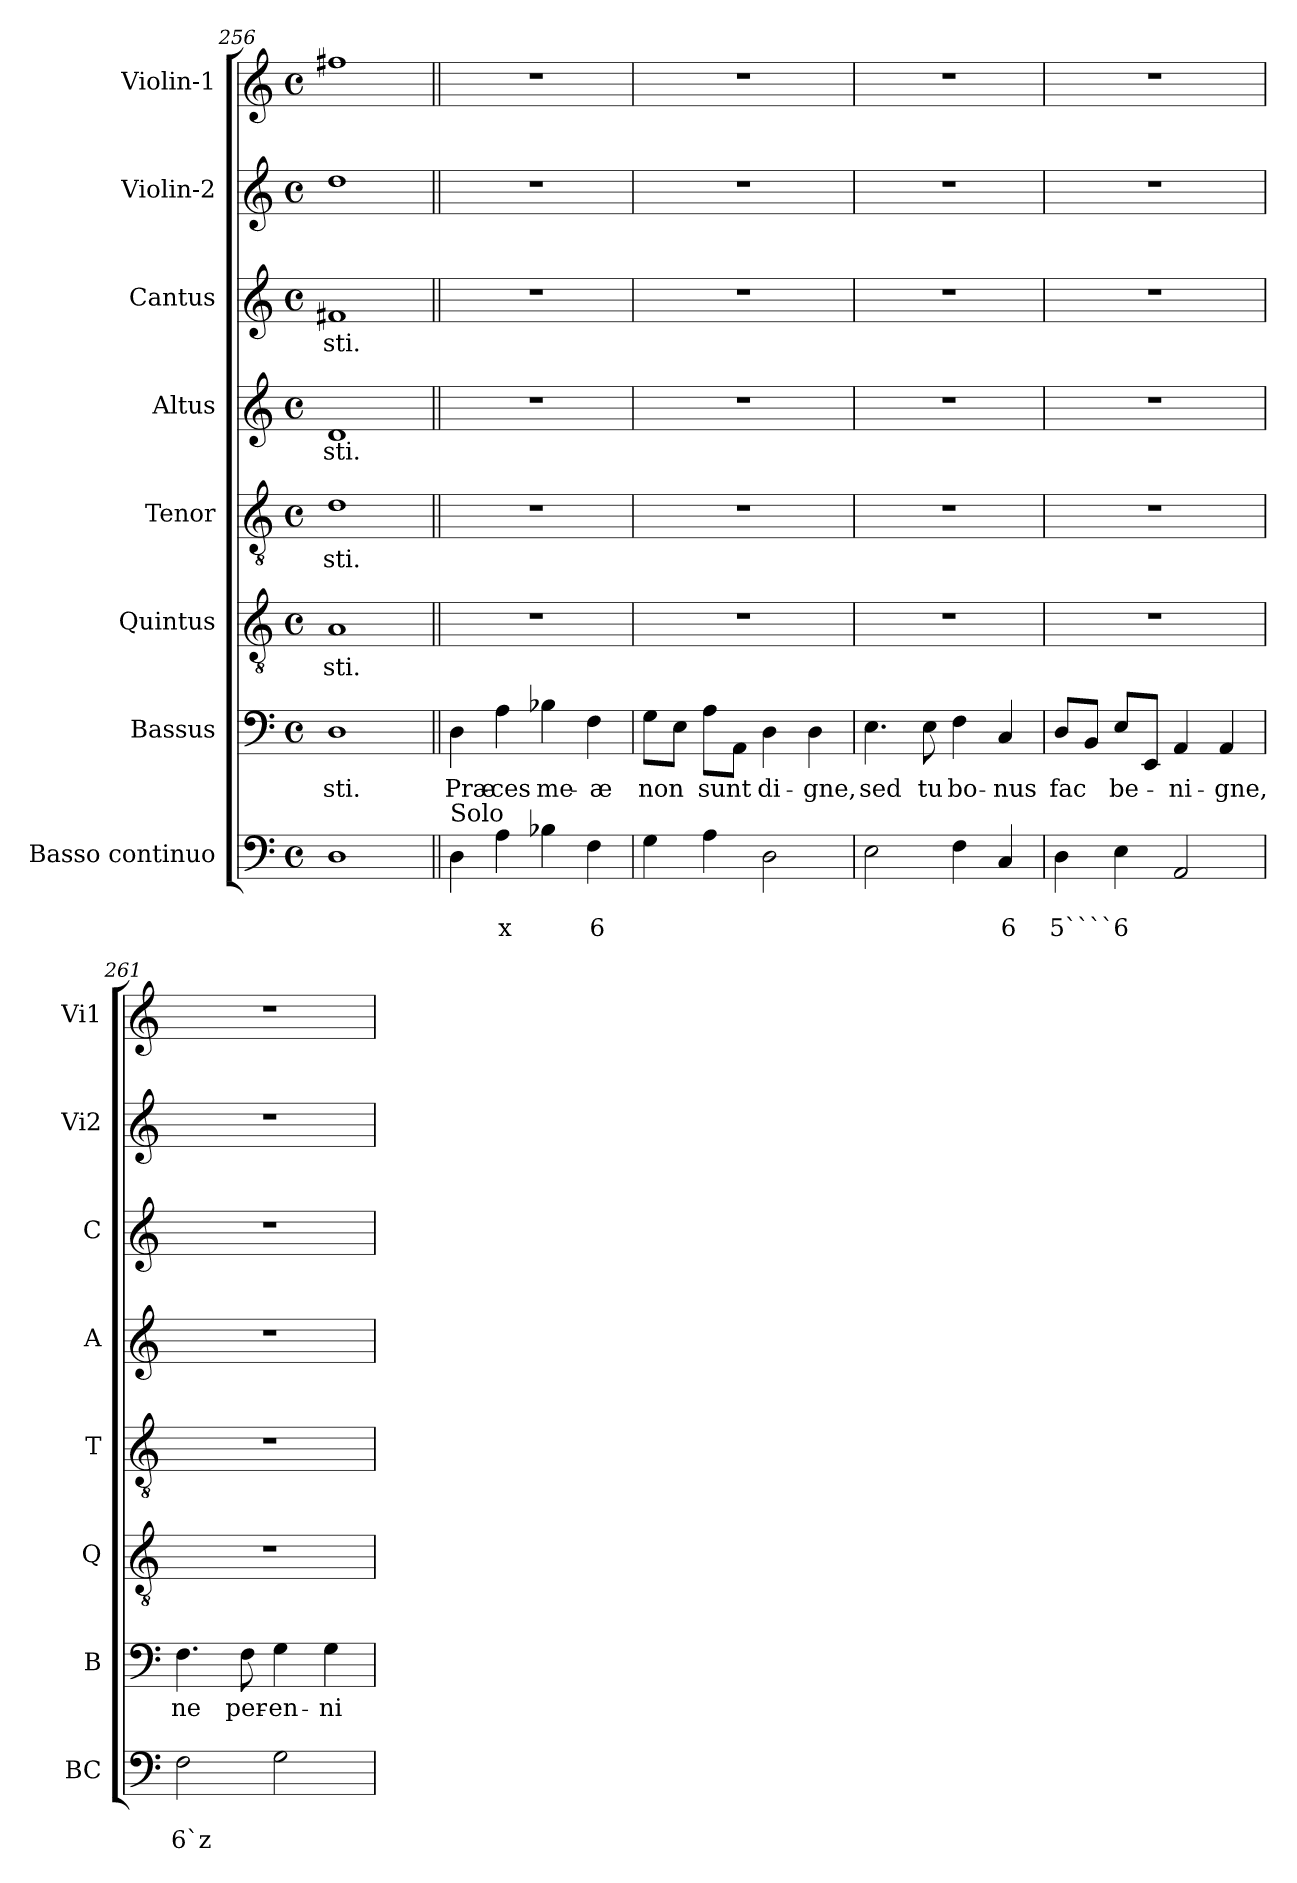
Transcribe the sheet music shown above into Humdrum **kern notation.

**kern	**text	**text	**kern	**text	**kern	**text	**kern	**text	**kern	**text	**kern	**text	**kern	**kern
*part8	*part8	*part8	*part7	*part7	*part6	*part6	*part5	*part5	*part4	*part4	*part3	*part3	*part2	*part1
*staff8	*staff8	*staff8	*staff7	*staff7	*staff6	*staff6	*staff5	*staff5	*staff4	*staff4	*staff3	*staff3	*staff2	*staff1
*I"Basso continuo	*	*	*I"Bassus	*	*I"Quintus	*	*I"Tenor	*	*I"Altus	*	*I"Cantus	*	*I"Violin-2	*I"Violin-1
*I'BC	*	*	*I'B	*	*I'Q	*	*I'T	*	*I'A	*	*I'C	*	*I'Vi2	*I'Vi1
*clefF4	*	*	*clefF4	*	*clefGv2	*	*clefGv2	*	*clefG2	*	*clefG2	*	*clefG2	*clefG2
*k[]	*	*	*k[]	*	*k[]	*	*k[]	*	*k[]	*	*k[]	*	*k[]	*k[]
*C:	*	*	*C:	*	*C:	*	*C:	*	*C:	*	*C:	*	*C:	*C:
*M4/4	*	*	*M4/4	*	*M4/4	*	*M4/4	*	*M4/4	*	*M4/4	*	*M4/4	*M4/4
*met(c)	*	*	*met(c)	*	*met(c)	*	*met(c)	*	*met(c)	*	*met(c)	*	*met(c)	*met(c)
=256	=256	=256	=256	=256	=256	=256	=256	=256	=256	=256	=256	=256	=256	=256
!	!	!	!	!LO:LY:b	!	!LO:LY:b	!	!LO:LY:b	!	!LO:LY:b	!	!LO:LY:b	!	!
1D	.	.	1D	-sti.	1A	-sti.	1d	-sti.	1d	-sti.	1f#X	-sti.	1dd	1ff#X
!!LO:PB:g=z
=257||	=257||	=257||	=257||	=257||	=257||	=257||	=257||	=257||	=257||	=257||	=257||	=257||	=257||	=257||
!LO:TX:a:t=Solo	!	!	!	!	!	!	!	!	!	!	!	!	!	!
!	!	!	!	!LO:LY:b	!	!	!	!	!	!	!	!	!	!
4D\	.	.	4D\	Præ-	1r	.	1r	.	1r	.	1r	.	1r	1r
!	!	!LO:LY:b	!	!LO:LY:b	!	!	!	!	!	!	!	!	!	!
4A\	.	x	4A\	-ces	.	.	.	.	.	.	.	.	.	.
!	!	!	!	!LO:LY:b	!	!	!	!	!	!	!	!	!	!
4B-X\	.	.	4B-X\	me-	.	.	.	.	.	.	.	.	.	.
!	!	!LO:LY:b	!	!LO:LY:b	!	!	!	!	!	!	!	!	!	!
4F\	.	6	4F\	-æ	.	.	.	.	.	.	.	.	.	.
=258	=258	=258	=258	=258	=258	=258	=258	=258	=258	=258	=258	=258	=258	=258
!	!	!	!	!LO:LY:b	!	!	!	!	!	!	!	!	!	!
4G\	.	.	8G\L	non	1r	.	1r	.	1r	.	1r	.	1r	1r
.	.	.	8E\J	.	.	.	.	.	.	.	.	.	.	.
!	!	!	!	!LO:LY:b	!	!	!	!	!	!	!	!	!	!
4A\	.	.	8A\L	sunt	.	.	.	.	.	.	.	.	.	.
.	.	.	8AA\J	.	.	.	.	.	.	.	.	.	.	.
!	!	!	!	!LO:LY:b	!	!	!	!	!	!	!	!	!	!
2D\	.	.	4D\	di-	.	.	.	.	.	.	.	.	.	.
!	!	!	!	!LO:LY:b	!	!	!	!	!	!	!	!	!	!
.	.	.	4D\	-gne,	.	.	.	.	.	.	.	.	.	.
=259	=259	=259	=259	=259	=259	=259	=259	=259	=259	=259	=259	=259	=259	=259
!	!	!	!	!LO:LY:b	!	!	!	!	!	!	!	!	!	!
2E\	.	.	4.E\	sed	1r	.	1r	.	1r	.	1r	.	1r	1r
!	!	!	!	!LO:LY:b	!	!	!	!	!	!	!	!	!	!
.	.	.	8E\	tu	.	.	.	.	.	.	.	.	.	.
!	!	!	!	!LO:LY:b	!	!	!	!	!	!	!	!	!	!
4F\	.	.	4F\	bo-	.	.	.	.	.	.	.	.	.	.
!	!	!LO:LY:b	!	!LO:LY:b	!	!	!	!	!	!	!	!	!	!
4C/	.	6	4C/	-nus	.	.	.	.	.	.	.	.	.	.
=260	=260	=260	=260	=260	=260	=260	=260	=260	=260	=260	=260	=260	=260	=260
!	!	!LO:LY:b	!	!LO:LY:b	!	!	!	!	!	!	!	!	!	!
4D\	.	5````6	8D/L	fac	1r	.	1r	.	1r	.	1r	.	1r	1r
.	.	.	8BB/J	.	.	.	.	.	.	.	.	.	.	.
!	!	!	!	!LO:LY:b	!	!	!	!	!	!	!	!	!	!
4E\	.	.	8E/L	be-	.	.	.	.	.	.	.	.	.	.
.	.	.	8EE/J	.	.	.	.	.	.	.	.	.	.	.
!	!	!	!	!LO:LY:b	!	!	!	!	!	!	!	!	!	!
2AA/	.	.	4AA/	-ni-	.	.	.	.	.	.	.	.	.	.
!	!	!	!	!LO:LY:b	!	!	!	!	!	!	!	!	!	!
.	.	.	4AA/	-gne,	.	.	.	.	.	.	.	.	.	.
!!LO:LB:g=z
=261	=261	=261	=261	=261	=261	=261	=261	=261	=261	=261	=261	=261	=261	=261
!	!	!LO:LY:b	!	!LO:LY:b	!	!	!	!	!	!	!	!	!	!
2F\	.	6`z	4.F\	ne	1r	.	1r	.	1r	.	1r	.	1r	1r
!	!	!	!	!LO:LY:b	!	!	!	!	!	!	!	!	!	!
.	.	.	8F\	per-	.	.	.	.	.	.	.	.	.	.
!	!	!	!	!LO:LY:b	!	!	!	!	!	!	!	!	!	!
2G\	.	.	4G\	-en-	.	.	.	.	.	.	.	.	.	.
!	!	!	!	!LO:LY:b	!	!	!	!	!	!	!	!	!	!
.	.	.	4G\	-ni	.	.	.	.	.	.	.	.	.	.
=	=	=	=	=	=	=	=	=	=	=	=	=	=	=
*-	*-	*-	*-	*-	*-	*-	*-	*-	*-	*-	*-	*-	*-	*-
